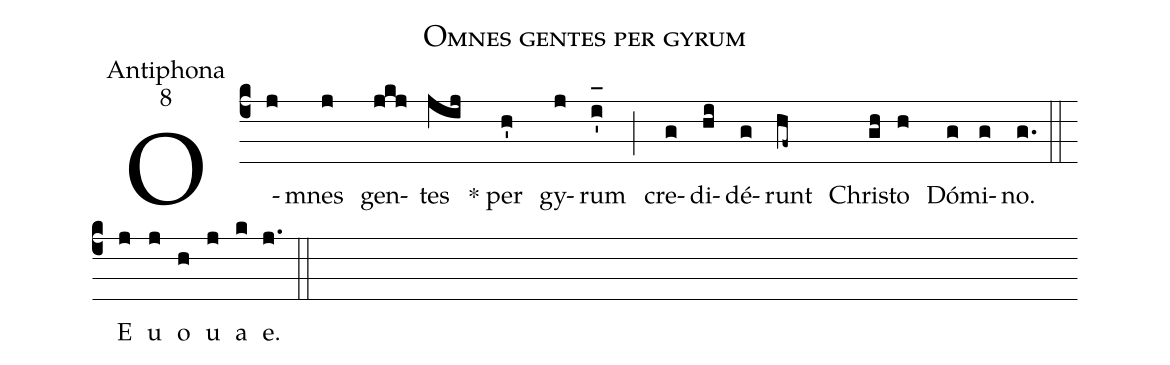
name:Omnes gentes per gyrum;
office-part:Antiphona;
mode:8;
%%
(c4) O(j)mnes(j) gen(jkj)tes(jij) () * per(h') gy(j)rum(i'_[oh:h]) (;) cre(g)di(hi)dé(g)runt(hf~) Chri(gh)sto(h) Dó(g)mi(g)no.(g.) (::) <eu>E(j) u(j) o(h) u(j) a(k) e.</eu>(j.) (::)
